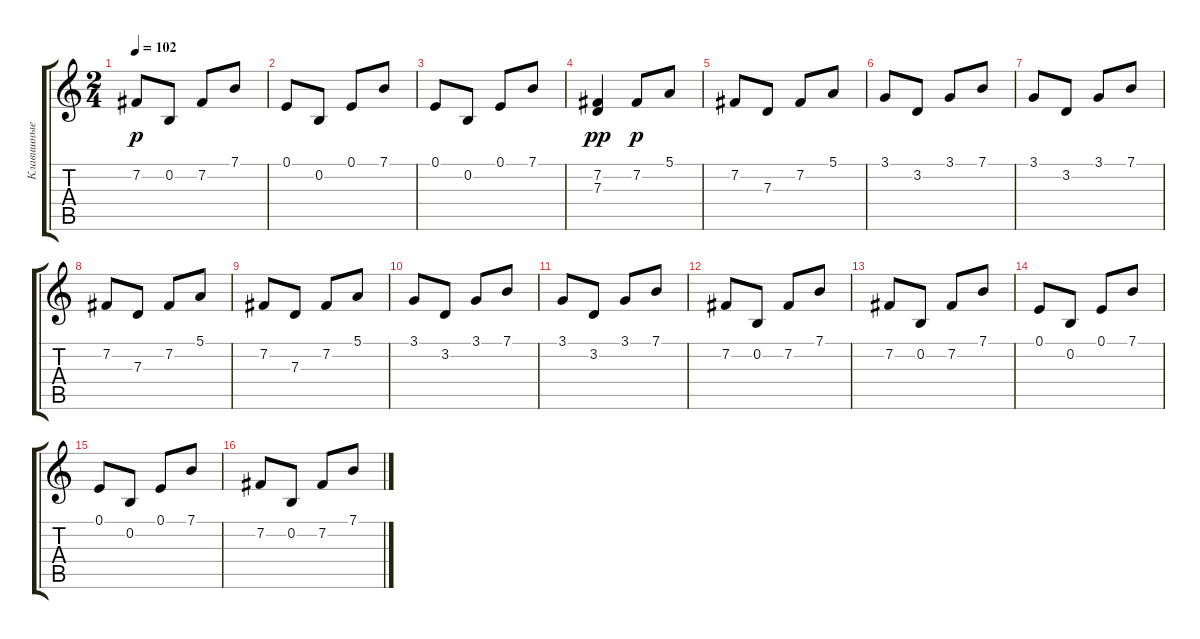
\track ("Клавишные" "Клавишные") {instrument synthbrass2}
\staff {score tabs}
\tuning (E4 B3 G3 D3 A2 E2) {hide}
\ts (2 4)
\tempo 102
\clef g2
\ks c
7.2.8{dy p} 0.2.8 7.2.8 7.1.8 |
0.1.8 0.2.8 0.1.8 7.1.8 |
0.1.8 0.2.8 0.1.8 7.1.8 |
(7.2 7.3).4{dy pp} 7.2.8{dy p} 5.1.8 |
7.2.8 7.3.8 7.2.8 5.1.8 |
3.1.8 3.2.8 3.1.8 7.1.8 |
3.1.8 3.2.8 3.1.8 7.1.8 |
7.2.8 7.3.8 7.2.8 5.1.8 |
7.2.8 7.3.8 7.2.8 5.1.8 |
3.1.8 3.2.8 3.1.8 7.1.8 |
3.1.8 3.2.8 3.1.8 7.1.8 |
7.2.8 0.2.8 7.2.8 7.1.8 |
7.2.8 0.2.8 7.2.8 7.1.8 |
0.1.8 0.2.8 0.1.8 7.1.8 |
0.1.8 0.2.8 0.1.8 7.1.8 |
7.2.8 0.2.8 7.2.8 7.1.8
